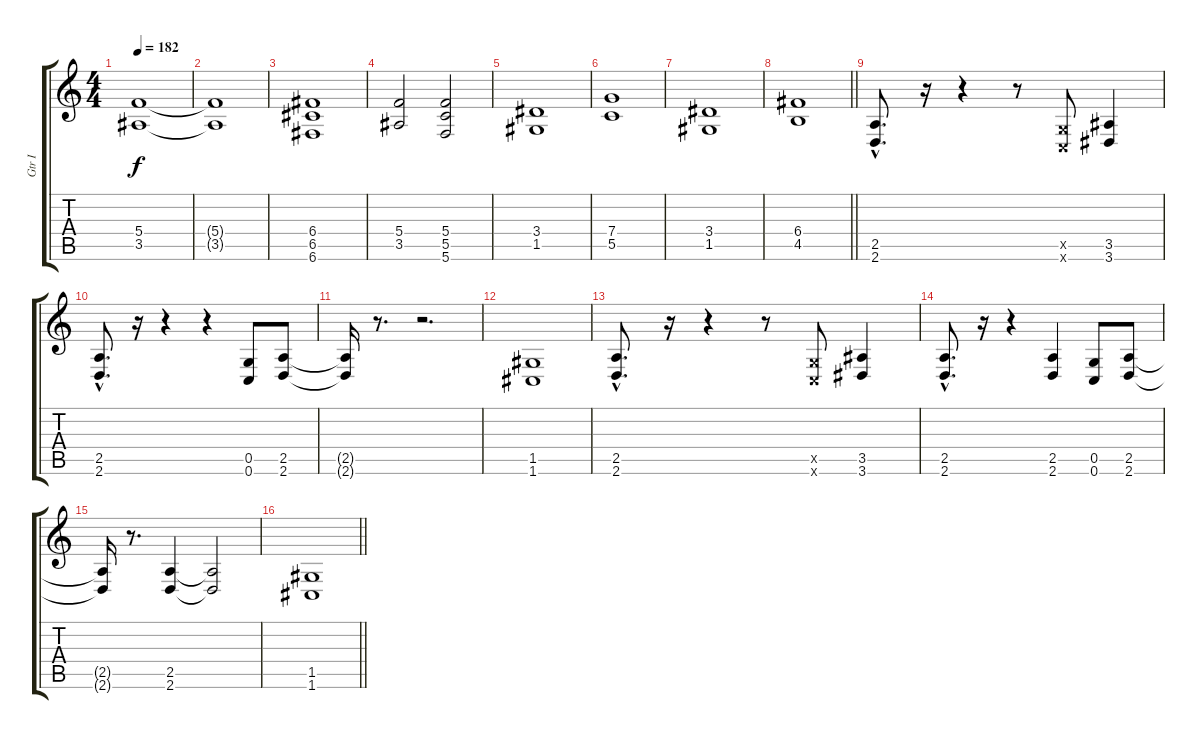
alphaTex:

\track ("Gtr I" "Gtr I") {instrument distortionguitar}
\staff {score tabs}
\tuning (D4 A3 F3 C3 G2 C2) {hide}
\ts (4 4)
\tempo 182
\clef g2
\ks c
(5.4 3.5).1{dy f} |
(5.4{t} 3.5{t}).1 |
(6.4 6.5 6.6).1 |
(5.4 3.5).2 (5.4 5.5 5.6).2 |
(3.4 1.5).1 |
(7.4 5.5).1 |
(3.4 1.5).1 |
\barLineRight lightlight
(6.4 4.5).1 |
(2.5{hac} 2.6{hac}).8{d} r.16 r.4 r.8 (0.5{x} 0.6{x}).8 (3.5 3.6).4 |
(2.5{hac} 2.6{hac}).8{d} r.16 r.4 r.4 (0.5 0.6).8 (2.5 2.6).8 |
(2.5{t} 2.6{t}).16 r.8{d} r.2{d} |
(1.5 1.6).1 |
(2.5{hac} 2.6{hac}).8{d} r.16 r.4 r.8 (0.5{x} 0.6{x}).8 (3.5 3.6).4 |
(2.5{hac} 2.6{hac}).8{d} r.16 r.4 (2.5 2.6).4 (0.5 0.6).8 (2.5 2.6).8 |
(2.5{t} 2.6{t}).16 r.8{d} (2.5 2.6).4 (2.5{t} 2.6{t}).2 |
\barLineRight lightlight
(1.5 1.6).1
